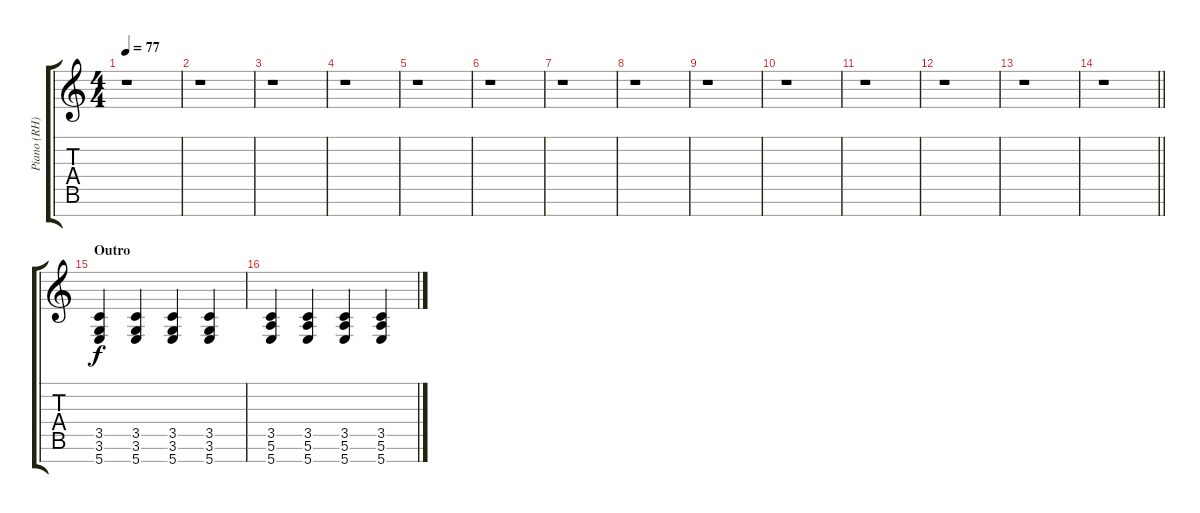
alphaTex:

\track ("Piano (RH)" "Piano (RH)") {instrument brightacousticpiano}
\staff {score tabs}
\tuning (E5 B4 G4 D4 A3 E3 B2) {hide}
\ts (4 4)
\tempo 77
\clef g2
\ks c
r.1{dy f} |
r.1 |
r.1 |
r.1 |
r.1 |
r.1 |
r.1 |
r.1 |
r.1 |
r.1 |
r.1 |
r.1 |
r.1 |
\barLineRight lightlight
r.1 |
\section ("" "Outro")
(3.5 3.6 5.7).4 (3.5 3.6 5.7).4 (3.5 3.6 5.7).4 (3.5 3.6 5.7).4 |
(3.5 5.6 5.7).4 (3.5 5.6 5.7).4 (3.5 5.6 5.7).4 (3.5 5.6 5.7).4
